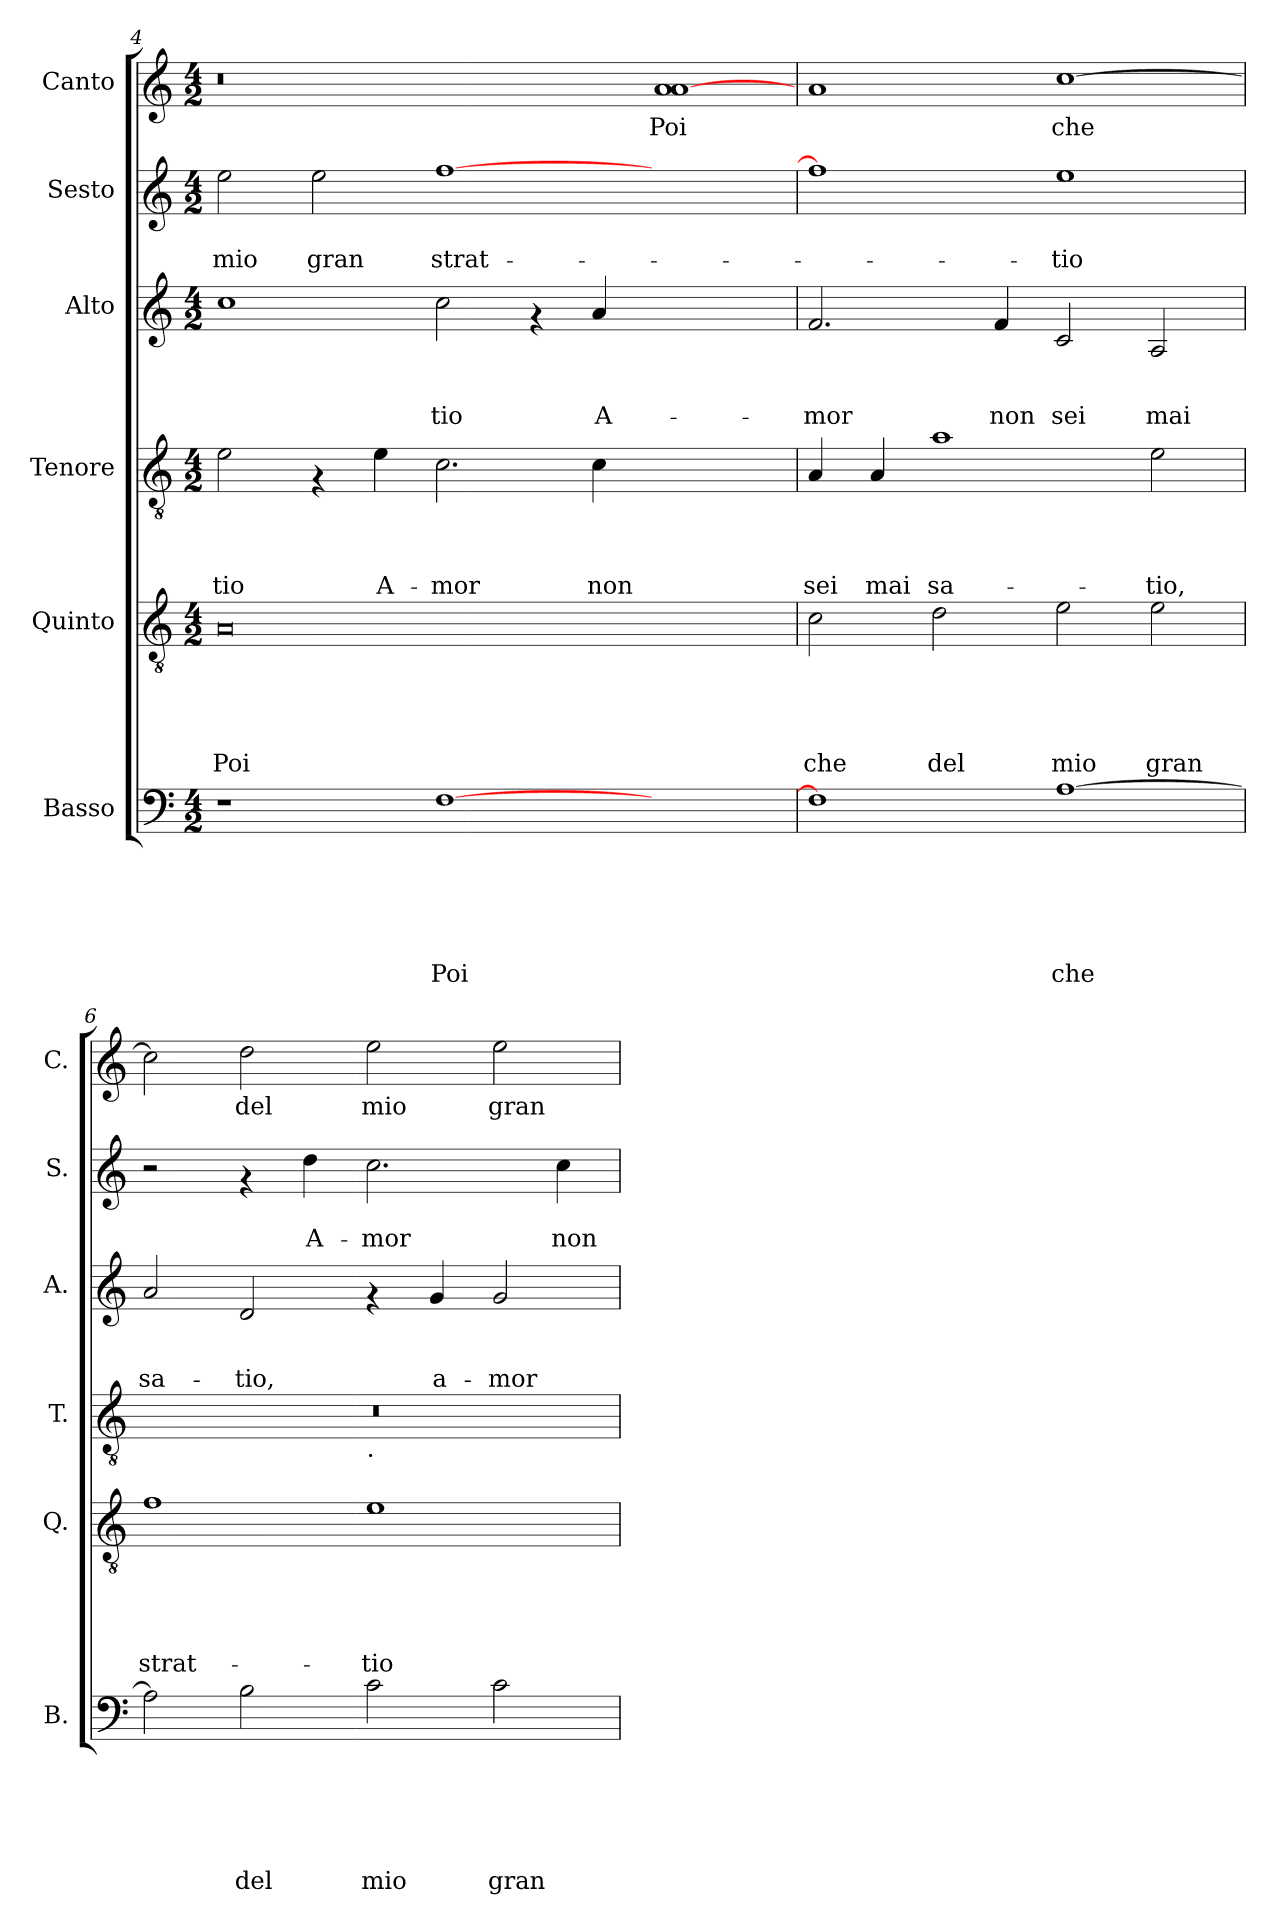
**kern	**text	**text	**text	**text	**text	**text	**kern	**text	**text	**text	**text	**text	**kern	**text	**text	**text	**text	**kern	**text	**text	**text	**kern	**text	**text	**kern	**text
*part6	*part6	*part6	*part6	*part6	*part6	*part6	*part5	*part5	*part5	*part5	*part5	*part5	*part4	*part4	*part4	*part4	*part4	*part3	*part3	*part3	*part3	*part2	*part2	*part2	*part1	*part1
*staff6	*staff6	*staff6	*staff6	*staff6	*staff6	*staff6	*staff5	*staff5	*staff5	*staff5	*staff5	*staff5	*staff4	*staff4	*staff4	*staff4	*staff4	*staff3	*staff3	*staff3	*staff3	*staff2	*staff2	*staff2	*staff1	*staff1
*I"Basso	*	*	*	*	*	*	*I"Quinto	*	*	*	*	*	*I"Tenore	*	*	*	*	*I"Alto	*	*	*	*I"Sesto	*	*	*I"Canto	*
*I'B.	*	*	*	*	*	*	*I'Q.	*	*	*	*	*	*I'T.	*	*	*	*	*I'A.	*	*	*	*I'S.	*	*	*I'C.	*
*clefF4	*	*	*	*	*	*	*clefGv2	*	*	*	*	*	*clefGv2	*	*	*	*	*clefG2	*	*	*	*clefG2	*	*	*clefG2	*
*k[]	*	*	*	*	*	*	*k[]	*	*	*	*	*	*k[]	*	*	*	*	*k[]	*	*	*	*k[]	*	*	*k[]	*
*C:	*	*	*	*	*	*	*C:	*	*	*	*	*	*C:	*	*	*	*	*C:	*	*	*	*C:	*	*	*C:	*
*M4/2	*	*	*	*	*	*	*M4/2	*	*	*	*	*	*M4/2	*	*	*	*	*M4/2	*	*	*	*M4/2	*	*	*M4/2	*
=4	=4	=4	=4	=4	=4	=4	=4	=4	=4	=4	=4	=4	=4	=4	=4	=4	=4	=4	=4	=4	=4	=4	=4	=4	=4	=4
!	!	!	!	!	!	!	!	!	!	!	!	!LO:LY:b	!	!	!	!	!LO:LY:b	!	!	!	!	!	!	!LO:LY:b	!	!
1r	.	.	.	.	.	.	0A	.	.	.	.	Poi	2e\	.	.	.	-tio	1cc	.	.	.	2ee\	.	mio	0r	.
!	!	!	!	!	!	!	!	!	!	!	!	!	!	!	!	!	!	!	!	!	!	!	!	!LO:LY:b	!	!
.	.	.	.	.	.	.	.	.	.	.	.	.	4rF	.	.	.	.	.	.	.	.	2ee\	.	gran	.	.
!	!	!	!	!	!	!	!	!	!	!	!	!	!	!	!	!	!LO:LY:b	!	!	!	!	!	!	!	!	!
.	.	.	.	.	.	.	.	.	.	.	.	.	4e\	.	.	.	A-	.	.	.	.	.	.	.	.	.
!	!	!	!	!	!	!LO:LY:b	!	!	!	!	!	!	!	!	!	!	!LO:LY:b	!	!	!	!LO:LY:b	!	!	!LO:LY:b	!	!
[<1F	.	.	.	.	.	Poi	.	.	.	.	.	.	2.c\	.	.	.	-mor	2cc\	.	.	-tio	[<1ff	.	strat-	.	.
.	.	.	.	.	.	.	.	.	.	.	.	.	.	.	.	.	.	4rf	.	.	.	.	.	.	.	.
!	!	!	!	!	!	!	!	!	!	!	!	!	!	!	!	!	!LO:LY:b	!	!	!	!LO:LY:b	!	!	!	!	!
.	.	.	.	.	.	.	.	.	.	.	.	.	4c\	.	.	.	non	4a/	.	.	A-	.	.	.	.	.
!	!	!	!	!	!	!	!	!	!	!	!	!	!	!	!	!	!	!	!	!	!	!	!	!	!	!LO:LY:b
1ryy	.	.	.	.	.	.	1ryy	.	.	.	.	.	1ryy	.	.	.	.	1ryy	.	.	.	1ryy	.	.	1a [<1a	Poi
!!LO:LB:g=z
=5	=5	=5	=5	=5	=5	=5	=5	=5	=5	=5	=5	=5	=5	=5	=5	=5	=5	=5	=5	=5	=5	=5	=5	=5	=5	=5
!	!	!	!	!	!	!	!	!	!	!	!	!LO:LY:b	!	!	!	!	!LO:LY:b	!	!	!	!LO:LY:b	!	!	!	!	!
1F]	.	.	.	.	.	.	2c\	.	.	.	.	che	4A/	.	.	.	sei	2.f/	.	.	-mor	1ff]	.	.	1a	.
!	!	!	!	!	!	!	!	!	!	!	!	!	!	!	!	!	!LO:LY:b	!	!	!	!	!	!	!	!	!
.	.	.	.	.	.	.	.	.	.	.	.	.	4A/	.	.	.	mai	.	.	.	.	.	.	.	.	.
!	!	!	!	!	!	!	!	!	!	!	!	!LO:LY:b	!	!	!	!	!LO:LY:b	!	!	!	!	!	!	!	!	!
.	.	.	.	.	.	.	2d\	.	.	.	.	del	1a	.	.	.	sa-	.	.	.	.	.	.	.	.	.
!	!	!	!	!	!	!	!	!	!	!	!	!	!	!	!	!	!	!	!	!	!LO:LY:b	!	!	!	!	!
.	.	.	.	.	.	.	.	.	.	.	.	.	.	.	.	.	.	4f/	.	.	non	.	.	.	.	.
!	!	!	!	!	!	!LO:LY:b	!	!	!	!	!	!LO:LY:b	!	!	!	!	!	!	!	!	!LO:LY:b	!	!	!LO:LY:b	!	!LO:LY:b
[>1A	.	.	.	.	.	che	2e\	.	.	.	.	mio	.	.	.	.	.	2c/	.	.	sei	1ee	.	-tio	[>1cc	che
!	!	!	!	!	!	!	!	!	!	!	!	!LO:LY:b	!	!	!	!	!LO:LY:b	!	!	!	!LO:LY:b	!	!	!	!	!
.	.	.	.	.	.	.	2e\	.	.	.	.	gran	2e\	.	.	.	-tio,	2A/	.	.	mai	.	.	.	.	.
=6	=6	=6	=6	=6	=6	=6	=6	=6	=6	=6	=6	=6	=6	=6	=6	=6	=6	=6	=6	=6	=6	=6	=6	=6	=6	=6
!	!	!	!	!	!	!	!	!	!	!	!	!LO:LY:b	!	!	!	!	!	!	!	!	!LO:LY:b	!	!	!	!	!
*	*	*	*	*	*	*	*	*	*	*	*	*	*^	*	*	*	*	*	*	*	*	*	*	*	*	*
2A\]	.	.	.	.	.	.	1f	.	.	.	.	strat-	0r	1ryy	.	.	.	.	2a/	.	.	sa-	2r	.	.	2cc\]	.
!	!	!	!	!	!	!LO:LY:b	!	!	!	!	!	!	!	!	!	!	!	!	!	!	!	!LO:LY:b	!	!	!	!	!LO:LY:b
2B\	.	.	.	.	.	del	.	.	.	.	.	.	.	.	.	.	.	.	2d/	.	.	-tio,	4rf	.	.	2dd\	del
!	!	!	!	!	!	!	!	!	!	!	!	!	!	!	!	!	!	!	!	!	!	!	!	!	!LO:LY:b	!	!
.	.	.	.	.	.	.	.	.	.	.	.	.	.	.	.	.	.	.	.	.	.	.	4dd\	.	A-	.	.
!	!	!	!	!	!	!	!	!	!	!	!	!	!	!LO:TX:b:t=.	!	!	!	!	!	!	!	!	!	!	!	!	!
!	!	!	!	!	!	!LO:LY:b	!	!	!	!	!	!LO:LY:b	!	!	!	!	!	!	!	!	!	!	!	!	!LO:LY:b	!	!LO:LY:b
2c\	.	.	.	.	.	mio	1e	.	.	.	.	-tio	.	1ryy	.	.	.	.	4rf	.	.	.	2.cc\	.	-mor	2ee\	mio
!	!	!	!	!	!	!	!	!	!	!	!	!	!	!	!	!	!	!	!	!	!	!LO:LY:b	!	!	!	!	!
.	.	.	.	.	.	.	.	.	.	.	.	.	.	.	.	.	.	.	4g/	.	.	a-	.	.	.	.	.
!	!	!	!	!	!	!LO:LY:b	!	!	!	!	!	!	!	!	!	!	!	!	!	!	!	!LO:LY:b	!	!	!	!	!LO:LY:b
2c\	.	.	.	.	.	gran	.	.	.	.	.	.	.	.	.	.	.	.	2g/	.	.	-mor	.	.	.	2ee\	gran
!	!	!	!	!	!	!	!	!	!	!	!	!	!	!	!	!	!	!	!	!	!	!	!	!	!LO:LY:b	!	!
.	.	.	.	.	.	.	.	.	.	.	.	.	.	.	.	.	.	.	.	.	.	.	4cc\	.	non	.	.
*	*	*	*	*	*	*	*	*	*	*	*	*	*v	*v	*	*	*	*	*	*	*	*	*	*	*	*	*
=	=	=	=	=	=	=	=	=	=	=	=	=	=	=	=	=	=	=	=	=	=	=	=	=	=	=
*-	*-	*-	*-	*-	*-	*-	*-	*-	*-	*-	*-	*-	*-	*-	*-	*-	*-	*-	*-	*-	*-	*-	*-	*-	*-	*-
